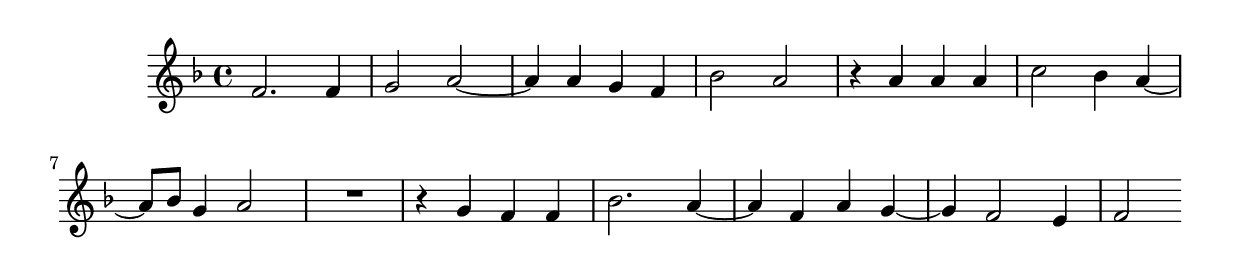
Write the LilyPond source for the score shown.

\version "2.19.49"
%{\header {
  title = "If Ye Love Me"
  composer = "Tallis"
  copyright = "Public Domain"
}%}
%{\tempo 4=150
%}
\score{{\key f\major
\relative c' {
        f2. f4 | g2 a~ |  a4 a g f | bes2 a  | r4 a a a   | 
        c2 bes4  a4~ | a8[ bes] g4 a2  | R1 | r4 g f f | bes2. a4~ | 
        a f a  g~ | g f2 e4    f2 
}}}